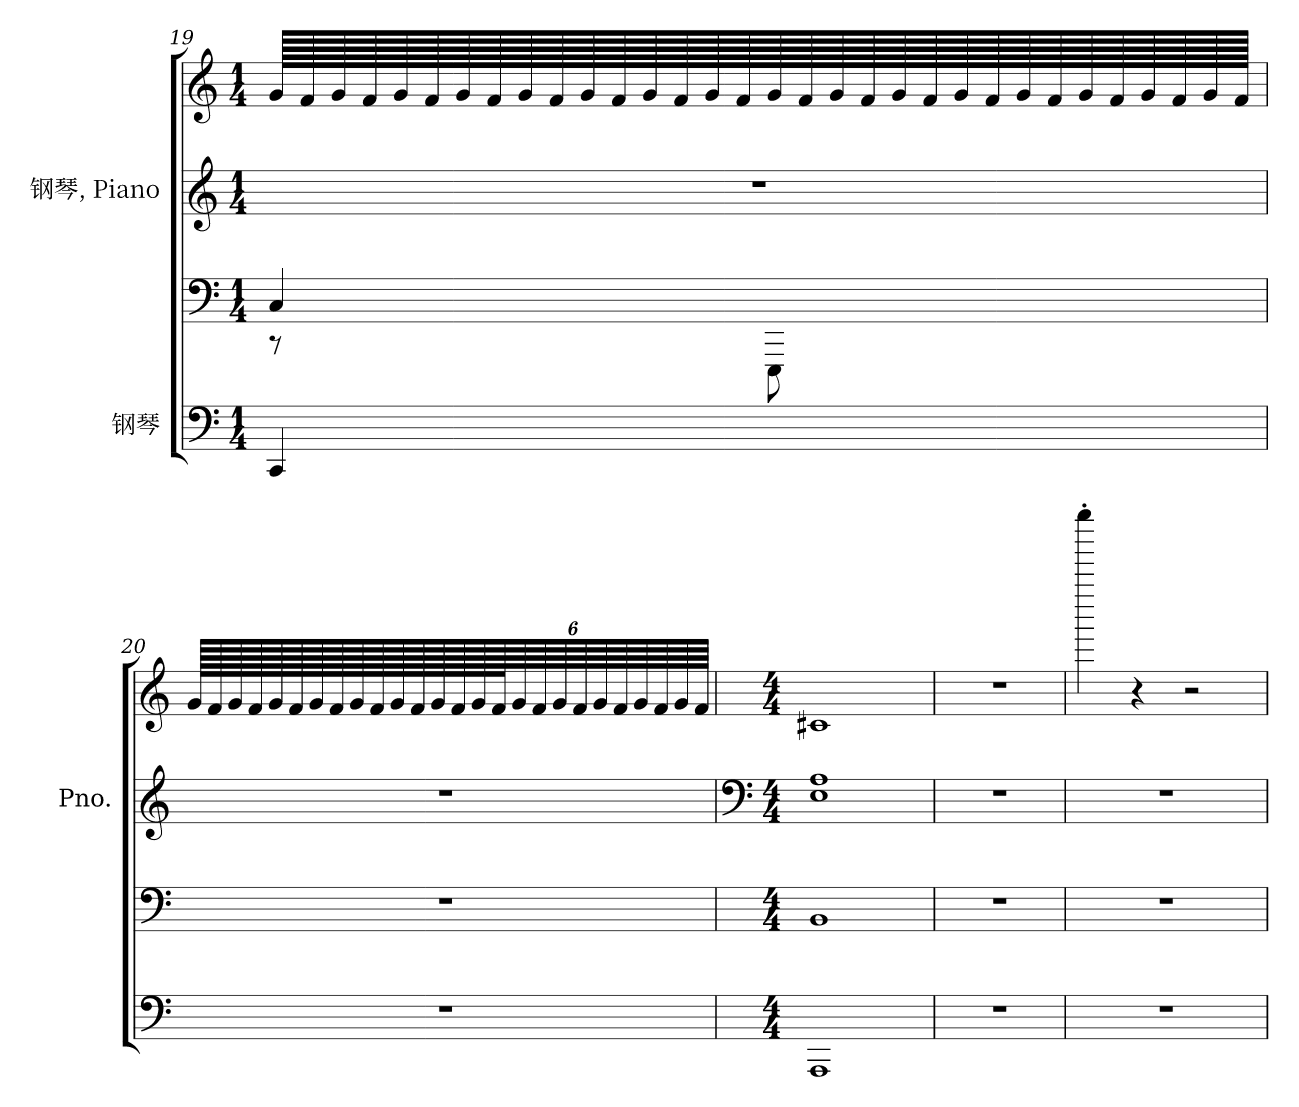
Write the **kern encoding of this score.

**kern	**kern	**kern	**kern
*part2	*part2	*part1	*part1
*staff4	*staff3	*staff2	*staff1
*I"钢琴	*	*I"钢琴, Piano	*
*	*	*I'Pno.	*
!!LO:LB:g=z
*clefF4	*clefF4	*clefG2	*clefG2
*k[]	*k[]	*k[]	*k[]
*M1/4	*M1/4	*M1/4	*M1/4
=19	=19	=19	=19
*	*^	*	*
4CC/	4C/	8r	4r	128g/LLLLL
.	.	.	.	128f/
.	.	.	.	128g/
.	.	.	.	128f/
.	.	.	.	128g/
.	.	.	.	128f/
.	.	.	.	128g/
.	.	.	.	128f/
.	.	.	.	128g/
.	.	.	.	128f/
.	.	.	.	128g/
.	.	.	.	128f/
.	.	.	.	128g/
.	.	.	.	128f/
.	.	.	.	128g/
.	.	.	.	128f/
.	.	8EEE\	.	128g/
.	.	.	.	128f/
.	.	.	.	128g/
.	.	.	.	128f/
.	.	.	.	128g/
.	.	.	.	128f/
.	.	.	.	128g/
.	.	.	.	128f/
.	.	.	.	128g/
.	.	.	.	128f/
.	.	.	.	128g/
.	.	.	.	128f/
.	.	.	.	128g/
.	.	.	.	128f/
.	.	.	.	128g/
.	.	.	.	128f/JJJJJ
*	*v	*v	*	*
!!LO:LB:g=z
=20	=20	=20	=20
*	*	*	*MM31
4r	4r	4r	128g/LLLLL
.	.	.	128f/
*	*	*	*MM30
.	.	.	128g/
.	.	.	128f/
*	*	*	*MM29
.	.	.	128g/
.	.	.	128f/
*	*	*	*MM28
.	.	.	128g/
.	.	.	128f/
*	*	*	*MM27
.	.	.	128g/
.	.	.	128f/
*	*	*	*MM26
.	.	.	128g/
.	.	.	128f/
*	*	*	*MM25
.	.	.	128g/
.	.	.	128f/
*	*	*	*MM24
.	.	.	128g/
.	.	.	128f/J
*	*	*	*Xbrackettup
*	*	*	*MM23
.	.	.	96g/
.	.	.	96f/
.	.	.	96g/
*	*	*	*MM21
.	.	.	96f/
.	.	.	96g/
.	.	.	96f/
*	*	*	*MM19
.	.	.	64g/
*	*	*	*MM18
.	.	.	64f/
*	*	*	*MM17
.	.	.	64g/
.	.	.	64f/JJJJ
=21	=21	=21	=21
*	*	*clefF4	*
*M4/4	*M4/4	*M4/4	*M4/4
1AAA	1BB	1E 1A	1c#X
=22	=22	=22	=22
1r	1r	1r	1r
=23	=23	=23	=23
1r	1r	1r	4gggggg'\
.	.	.	4r
.	.	.	2r
=	=	=	=
*-	*-	*-	*-
